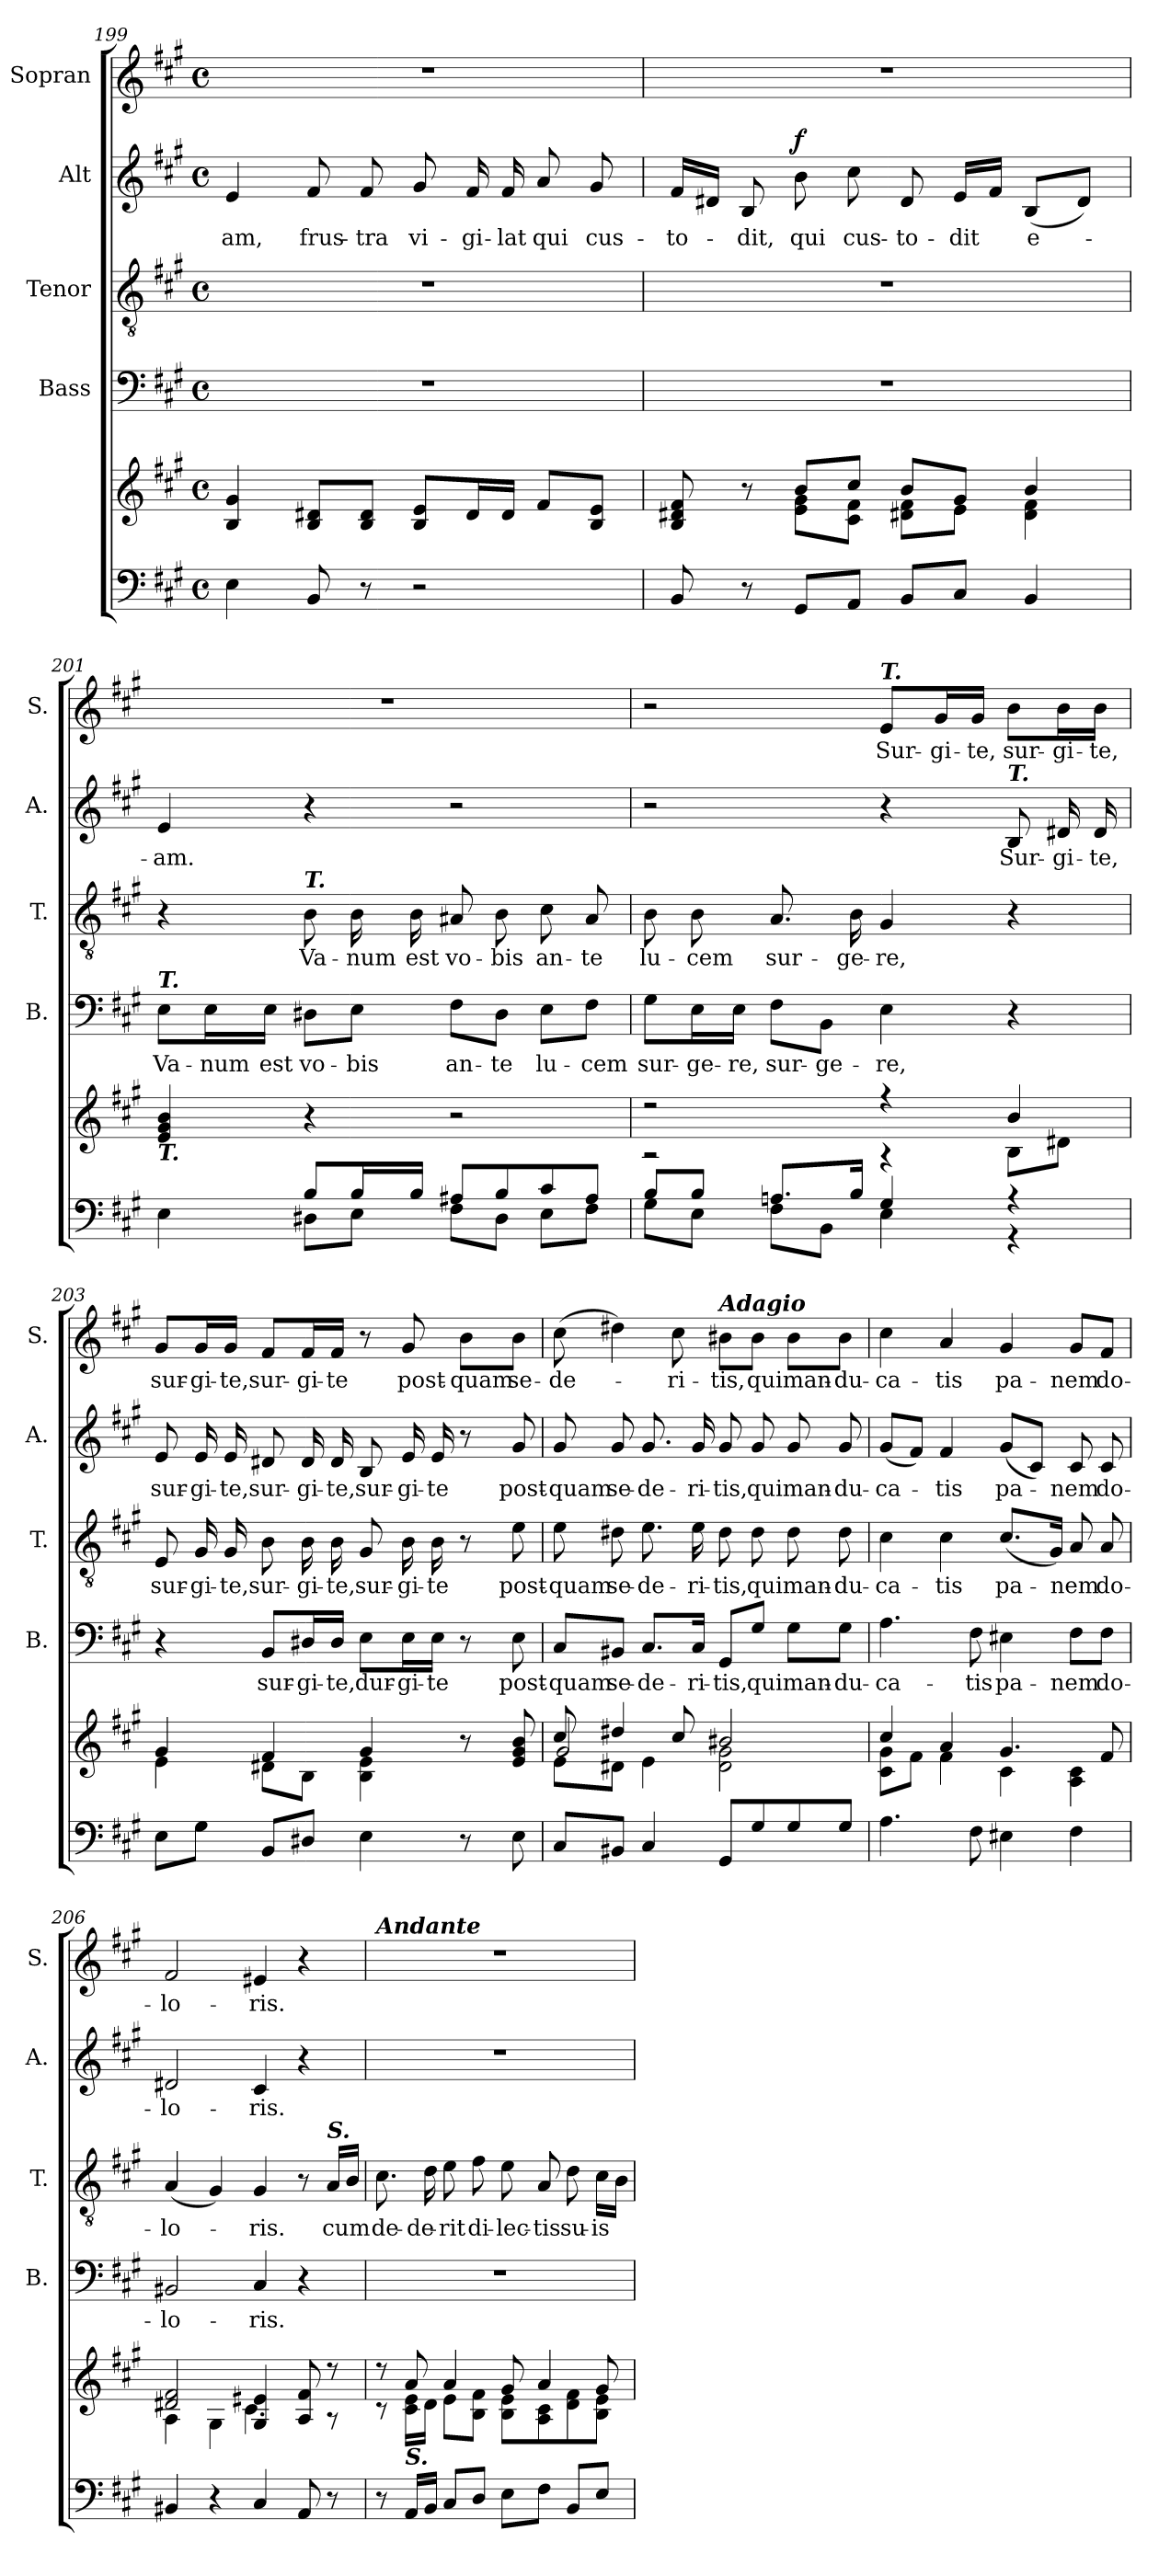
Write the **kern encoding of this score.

**kern	**kern	**kern	**text	**kern	**text	**kern	**text	**dynam	**kern	**text
*part5	*part5	*part4	*part4	*part3	*part3	*part2	*part2	*part2	*part1	*part1
*staff6	*staff5	*staff4	*staff4	*staff3	*staff3	*staff2	*staff2	*staff2	*staff1	*staff1
*	*	*I"Bass	*	*I"Tenor	*	*I"Alt	*	*	*I"Sopran	*
*	*	*I'B.	*	*I'T.	*	*I'A.	*	*	*I'S.	*
*clefF4	*clefG2	*clefF4	*	*clefGv2	*	*clefG2	*	*	*clefG2	*
*k[f#c#g#]	*k[f#c#g#]	*k[f#c#g#]	*	*k[f#c#g#]	*	*k[f#c#g#]	*	*	*k[f#c#g#]	*
*A:	*A:	*A:	*	*A:	*	*A:	*	*	*A:	*
*M4/4	*M4/4	*M4/4	*	*M4/4	*	*M4/4	*	*	*M4/4	*
*met(c)	*met(c)	*met(c)	*	*met(c)	*	*met(c)	*	*	*met(c)	*
=199	=199	=199	=199	=199	=199	=199	=199	=199	=199	=199
!	!	!	!	!	!	!	!LO:LY:b	!	!	!
4E\	4B/ 4g#/	1r	.	1r	.	4e/	-am,	.	1r	.
!	!	!	!	!	!	!	!LO:LY:b	!	!	!
8BB/	8B/ 8d#X/L	.	.	.	.	8f#/	frus-	.	.	.
!	!	!	!	!	!	!	!LO:LY:b	!	!	!
8r	8B/ 8d#/J	.	.	.	.	8f#/	-tra	.	.	.
!	!	!	!	!	!	!	!LO:LY:b	!	!	!
2r	8B/ 8e/L	.	.	.	.	8g#/	vi-	.	.	.
!	!	!	!	!	!	!	!LO:LY:b	!	!	!
.	16d#/L	.	.	.	.	16f#/	-gi-	.	.	.
!	!	!	!	!	!	!	!LO:LY:b	!	!	!
.	16d#/JJ	.	.	.	.	16f#/	-lat	.	.	.
!	!	!	!	!	!	!	!LO:LY:b	!	!	!
.	8f#/L	.	.	.	.	8a/	qui	.	.	.
!	!	!	!	!	!	!	!LO:LY:b	!	!	!
.	8B/ 8e/J	.	.	.	.	8g#/	cus-	.	.	.
!!LO:PB:g=z
=200	=200	=200	=200	=200	=200	=200	=200	=200	=200	=200
*	*^	*	*	*	*	*	*	*	*	*
!	!	!	!	!	!	!	!	!LO:LY:b	!	!	!
8BB/	8B/ 8d#X/ 8f#/	4ryy	1r	.	1r	.	16f#/LL	-to-	.	1r	.
.	.	.	.	.	.	.	16d#X/JJ	.	.	.	.
!	!	!	!	!	!	!	!	!LO:LY:b	!	!	!
8r	8r	.	.	.	.	.	8B/	-dit,	.	.	.
!	!	!	!	!	!	!	!	!LO:LY:b	!LO:DY:a	!	!
8GG#/L	8b/L	8e\ 8g#\L	.	.	.	.	8b\	qui	f	.	.
!	!	!	!	!	!	!	!	!LO:LY:b	!	!	!
8AA/J	8cc#/J	8c#\ 8f#\J	.	.	.	.	8cc#\	cus-	.	.	.
!	!	!	!	!	!	!	!	!LO:LY:b	!	!	!
8BB/L	8b/L	8d#X\ 8f#\L	.	.	.	.	8d#/	-to-	.	.	.
!	!	!	!	!	!	!	!	!LO:LY:b	!	!	!
8C#/J	8g#/J	8e\J	.	.	.	.	16e/LL	-dit	.	.	.
.	.	.	.	.	.	.	16f#/JJ	.	.	.	.
!	!	!	!	!	!	!	!	!LO:LY:b	!	!	!
4BB/	4b/	4d#\ 4f#\	.	.	.	.	(<8B/L	e-	.	.	.
.	.	.	.	.	.	.	8d#/J)	.	.	.	.
*	*v	*v	*	*	*	*	*	*	*	*	*
=201	=201	=201	=201	=201	=201	=201	=201	=201	=201	=201
*^	*	*	*	*	*	*	*	*	*	*
!	!	!	!LO:TX:a:Bi:t=T.	!	!	!	!	!	!	!	!
!	!	!LO:TX:b:Bi:t=T.	!	!	!	!	!	!	!	!	!
!	!	!	!	!LO:LY:b	!	!	!	!LO:LY:b	!	!	!
4ryy	4E\	4e/ 4g#/ 4b/	8E\L	Va-	4r	.	4e/	-am.	.	1r	.
!	!	!	!	!LO:LY:b	!	!	!	!	!	!	!
.	.	.	16E\L	-num	.	.	.	.	.	.	.
!	!	!	!	!LO:LY:b	!	!	!	!	!	!	!
.	.	.	16E\JJ	est	.	.	.	.	.	.	.
!	!	!	!	!	!LO:TX:a:Bi:t=T.	!	!	!	!	!	!
!	!	!	!	!LO:LY:b	!	!LO:LY:b	!	!	!	!	!
8B/L	8D#X\L	4r	8D#X\L	vo-	8B\	Va-	4r	.	.	.	.
!	!	!	!	!LO:LY:b	!	!LO:LY:b	!	!	!	!	!
16B/L	8E\J	.	8E\J	-bis	16B\	-num	.	.	.	.	.
!	!	!	!	!	!	!LO:LY:b	!	!	!	!	!
16B/JJ	.	.	.	.	16B\	est	.	.	.	.	.
!	!	!	!	!LO:LY:b	!	!LO:LY:b	!	!	!	!	!
8A#X/L	8F#\L	2r	8F#\L	an-	8A#X/	vo-	2r	.	.	.	.
!	!	!	!	!LO:LY:b	!	!LO:LY:b	!	!	!	!	!
8B/	8D#\J	.	8D#\J	-te	8B\	-bis	.	.	.	.	.
!	!	!	!	!LO:LY:b	!	!LO:LY:b	!	!	!	!	!
8c#/	8E\L	.	8E\L	lu-	8c#\	an-	.	.	.	.	.
!	!	!	!	!LO:LY:b	!	!LO:LY:b	!	!	!	!	!
8A#/J	8F#\J	.	8F#\J	-cem	8A#/	-te	.	.	.	.	.
!!LO:LB:g=z
=202	=202	=202	=202	=202	=202	=202	=202	=202	=202	=202	=202
*	*	*^	*	*	*	*	*	*	*	*	*
!	!	!	!	!	!LO:LY:b	!	!LO:LY:b	!	!	!	!	!
8B/L	8G#\L	2r	2r	8G#\L	sur-	8B\	lu-	2r	.	.	2r	.
!	!	!	!	!	!LO:LY:b	!	!LO:LY:b	!	!	!	!	!
8B/J	8E\J	.	.	16E\L	-ge-	8B\	-cem	.	.	.	.	.
!	!	!	!	!	!LO:LY:b	!	!	!	!	!	!	!
.	.	.	.	16E\JJ	-re,	.	.	.	.	.	.	.
!	!	!	!	!	!LO:LY:b	!	!LO:LY:b	!	!	!	!	!
8.An/L	8F#\L	.	.	8F#\L	sur-	8.A/	sur-	.	.	.	.	.
!	!	!	!	!	!LO:LY:b	!	!	!	!	!	!	!
.	8BB\J	.	.	8BB\J	-ge-	.	.	.	.	.	.	.
!	!	!	!	!	!	!	!LO:LY:b	!	!	!	!	!
16B/Jk	.	.	.	.	.	16B\	-ge-	.	.	.	.	.
!	!	!	!	!	!	!	!	!	!	!	!LO:TX:a:Bi:t=T.	!
!	!	!	!	!	!LO:LY:b	!	!LO:LY:b	!	!	!	!	!LO:LY:b
4G#/	4E\	4r	4r	4E\	-re,	4G#/	-re,	4r	.	.	8e/L	Sur-
!	!	!	!	!	!	!	!	!	!	!	!	!LO:LY:b
.	.	.	.	.	.	.	.	.	.	.	16g#/L	-gi-
!	!	!	!	!	!	!	!	!	!	!	!	!LO:LY:b
.	.	.	.	.	.	.	.	.	.	.	16g#/JJ	-te,
!	!	!	!	!	!	!	!	!LO:TX:a:Bi:t=T.	!	!	!	!
!	!	!	!	!	!	!	!	!	!LO:LY:b	!	!	!LO:LY:b
4r	4r	4b/	8B\L	4r	.	4r	.	8B/	Sur-	.	8b\L	sur-
!	!	!	!	!	!	!	!	!	!LO:LY:b	!	!	!LO:LY:b
.	.	.	8d#X\J	.	.	.	.	16d#X/	-gi-	.	16b\L	-gi-
!	!	!	!	!	!	!	!	!	!LO:LY:b	!	!	!LO:LY:b
.	.	.	.	.	.	.	.	16d#/	-te,	.	16b\JJ	-te,
*v	*v	*	*	*	*	*	*	*	*	*	*	*
=203	=203	=203	=203	=203	=203	=203	=203	=203	=203	=203	=203
!	!	!	!	!	!	!LO:LY:b	!	!LO:LY:b	!	!	!LO:LY:b
8E\L	4g#/	4e\	4r	.	8E/	sur-	8e/	sur-	.	8g#/L	sur-
!	!	!	!	!	!	!LO:LY:b	!	!LO:LY:b	!	!	!LO:LY:b
8G#\J	.	.	.	.	16G#/	-gi-	16e/	-gi-	.	16g#/L	-gi-
!	!	!	!	!	!	!LO:LY:b	!	!LO:LY:b	!	!	!LO:LY:b
.	.	.	.	.	16G#/	-te,	16e/	-te,	.	16g#/JJ	-te,
!	!	!	!	!LO:LY:b	!	!LO:LY:b	!	!LO:LY:b	!	!	!LO:LY:b
8BB/L	4f#/	8d#X\L	8BB/L	sur-	8B\	sur-	8d#X/	sur-	.	8f#/L	sur-
!	!	!	!	!LO:LY:b	!	!LO:LY:b	!	!LO:LY:b	!	!	!LO:LY:b
8D#X/J	.	8B\J	16D#X/L	-gi-	16B\	-gi-	16d#/	-gi-	.	16f#/L	-gi-
!	!	!	!	!LO:LY:b	!	!LO:LY:b	!	!LO:LY:b	!	!	!LO:LY:b
.	.	.	16D#/JJ	-te,	16B\	-te,	16d#/	-te,	.	16f#/JJ	-te
!	!	!	!	!LO:LY:b	!	!LO:LY:b	!	!LO:LY:b	!	!	!
4E\	4g#/	4B\ 4e\	8E\L	dur-	8G#/	sur-	8B/	sur-	.	8r	.
!	!	!	!	!LO:LY:b	!	!LO:LY:b	!	!LO:LY:b	!	!	!LO:LY:b
.	.	.	16E\L	-gi-	16B\	-gi-	16e/	-gi-	.	8g#/	post-
!	!	!	!	!LO:LY:b	!	!LO:LY:b	!	!LO:LY:b	!	!	!
.	.	.	16E\JJ	-te	16B\	-te	16e/	-te	.	.	.
!	!	!	!	!	!	!	!	!	!	!	!LO:LY:b
8r	8r	4ryy	8r	.	8r	.	8r	.	.	8b\L	-quam
!	!	!	!	!LO:LY:b	!	!LO:LY:b	!	!LO:LY:b	!	!	!LO:LY:b
8E\	8e/ 8g#/ 8b/	.	8E\	post-	8e\	post-	8g#/	post-	.	8b\J	se-
!!LO:PB:g=z
=204	=204	=204	=204	=204	=204	=204	=204	=204	=204	=204	=204
*	*	*^	*	*	*	*	*	*	*	*	*
!	!	!	!	!	!LO:LY:b	!	!LO:LY:b	!	!LO:LY:b	!	!	!LO:LY:b
8C#/L	8cc#/	8e\L	2g#/	8C#/L	-quam	8e\	-quam	8g#/	-quam	.	(>8cc#\	-de-
!	!	!	!	!	!LO:LY:b	!	!LO:LY:b	!	!LO:LY:b	!	!	!
8BB#X/J	4dd#X/	8d#X\J	.	8BB#X/J	se-	8d#X\	se-	8g#/	se-	.	4dd#X\)	.
!	!	!	!	!	!LO:LY:b	!	!LO:LY:b	!	!LO:LY:b	!	!	!
4C#/	.	4e\	.	8.C#/L	-de-	8.e\	-de-	8.g#/	-de-	.	.	.
!	!	!	!	!	!	!	!	!	!	!	!	!LO:LY:b
.	8cc#/	.	.	.	.	.	.	.	.	.	8cc#\	-ri-
!	!	!	!	!	!LO:LY:b	!	!LO:LY:b	!	!LO:LY:b	!	!	!
.	.	.	.	16C#/Jk	-ri-	16e\	-ri-	16g#/	-ri-	.	.	.
!	!	!	!	!	!	!	!	!	!	!	!LO:TX:a:Bi:t=Adagio	!
!	!	!	!	!	!LO:LY:b	!	!LO:LY:b	!	!LO:LY:b	!	!	!LO:LY:b
8GG#/L	2b#X/	2d#\ 2g#\	2ryy	8GG#/L	-tis,	8d#\	-tis,	8g#/	-tis,	.	8b#X\L	-tis,
!	!	!	!	!	!LO:LY:b	!	!LO:LY:b	!	!LO:LY:b	!	!	!LO:LY:b
8G#/	.	.	.	8G#/J	qui	8d#\	qui	8g#/	qui	.	8b#\J	qui
!	!	!	!	!	!LO:LY:b	!	!LO:LY:b	!	!LO:LY:b	!	!	!LO:LY:b
8G#/	.	.	.	8G#\L	man-	8d#\	man-	8g#/	man-	.	8b#\L	man-
!	!	!	!	!	!LO:LY:b	!	!LO:LY:b	!	!LO:LY:b	!	!	!LO:LY:b
8G#/J	.	.	.	8G#\J	-du-	8d#\	-du-	8g#/	-du-	.	8b#\J	-du-
*	*	*v	*v	*	*	*	*	*	*	*	*	*
=205	=205	=205	=205	=205	=205	=205	=205	=205	=205	=205	=205
!	!	!	!	!LO:LY:b	!	!LO:LY:b	!	!LO:LY:b	!	!	!LO:LY:b
4.A\	4cc#/	8c#\ 8g#\L	4.A\	-ca-	4c#\	-ca-	(<8g#/L	-ca-	.	4cc#\	-ca-
.	.	8f#\J	.	.	.	.	8f#/J)	.	.	.	.
!	!	!	!	!	!	!LO:LY:b	!	!LO:LY:b	!	!	!LO:LY:b
.	4a/	4f#\	.	.	4c#\	-tis	4f#/	-tis	.	4a/	-tis
!	!	!	!	!LO:LY:b	!	!	!	!	!	!	!
8F#\	.	.	8F#\	-tis	.	.	.	.	.	.	.
!	!	!	!	!LO:LY:b	!	!LO:LY:b	!	!LO:LY:b	!	!	!LO:LY:b
4E#X\	4.g#/	4c#\	4E#X\	pa-	(<8.c#/L	pa-	(<8g#/L	pa-	.	4g#/	pa-
.	.	.	.	.	.	.	8c#/J)	.	.	.	.
.	.	.	.	.	16G#/Jk)	.	.	.	.	.	.
!	!	!	!	!LO:LY:b	!	!LO:LY:b	!	!LO:LY:b	!	!	!LO:LY:b
4F#\	.	4A\ 4c#\	8F#\L	-nem	8A/	-nem	8c#/	-nem	.	8g#/L	-nem
!	!	!	!	!LO:LY:b	!	!LO:LY:b	!	!LO:LY:b	!	!	!LO:LY:b
.	8f#/	.	8F#\J	do-	8A/	do-	8c#/	do-	.	8f#/J	do-
=206	=206	=206	=206	=206	=206	=206	=206	=206	=206	=206	=206
!	!	!	!	!LO:LY:b	!	!LO:LY:b	!	!LO:LY:b	!	!	!LO:LY:b
4BB#X/	2d#X/ 2f#/	4A\	2BB#X/	-lo-	(<4A/	-lo-	2d#X/	-lo-	.	2f#/	-lo-
4r	.	4G#\	.	.	4G#/)	.	.	.	.	.	.
!	!	!	!	!LO:LY:b	!	!LO:LY:b	!	!LO:LY:b	!	!	!LO:LY:b
4C#/	4G#/ 4e#X/	4.c#\	4C#/	-ris.	4G#/	-ris.	4c#/	-ris.	.	4e#X/	-ris.
8AA/	8A/ 8f#/	.	4r	.	8r	.	4r	.	.	4r	.
!	!	!	!	!	!LO:TX:a:Bi:t=S.	!	!	!	!	!	!
!	!	!	!	!	!	!LO:LY:b	!	!	!	!	!
8r	8r	8r	.	.	16A/LL	cum	.	.	.	.	.
.	.	.	.	.	16B/JJ	.	.	.	.	.	.
=207	=207	=207	=207	=207	=207	=207	=207	=207	=207	=207	=207
!	!	!	!	!	!	!	!	!	!	!LO:TX:a:Bi:t=Andante	!
!	!	!	!	!	!	!LO:LY:b	!	!	!	!	!
8r	8r	8r	1r	.	8.c#\	de-	1r	.	.	1r	.
!	!LO:TX:b:Bi:t=S.	!	!	!	!	!	!	!	!	!	!
16AA/LL	8a/	16c#\ 16e\LL	.	.	.	.	.	.	.	.	.
!	!	!	!	!	!	!LO:LY:b	!	!	!	!	!
16BB/JJ	.	16d\JJ	.	.	16d\	-de-	.	.	.	.	.
!	!	!	!	!	!	!LO:LY:b	!	!	!	!	!
8C#/L	4a/	8e\L	.	.	8e\	-rit	.	.	.	.	.
!	!	!	!	!	!	!LO:LY:b	!	!	!	!	!
8D/J	.	8B\ 8f#\J	.	.	8f#\	di-	.	.	.	.	.
!	!	!	!	!	!	!LO:LY:b	!	!	!	!	!
8E\L	8g#/	8B\ 8e\L	.	.	8e\	-lec-	.	.	.	.	.
!	!	!	!	!	!	!LO:LY:b	!	!	!	!	!
8F#\J	4a/	8A\ 8c#\	.	.	8A/	-tis	.	.	.	.	.
!	!	!	!	!	!	!LO:LY:b	!	!	!	!	!
8BB/L	.	8d\ 8f#\	.	.	8d\	su-	.	.	.	.	.
!	!	!	!	!	!	!LO:LY:b	!	!	!	!	!
8E/J	8g#/	8B\ 8e\J	.	.	16c#\LL	-is	.	.	.	.	.
.	.	.	.	.	16B\JJ	.	.	.	.	.	.
*	*v	*v	*	*	*	*	*	*	*	*	*
=	=	=	=	=	=	=	=	=	=	=
*-	*-	*-	*-	*-	*-	*-	*-	*-	*-	*-
